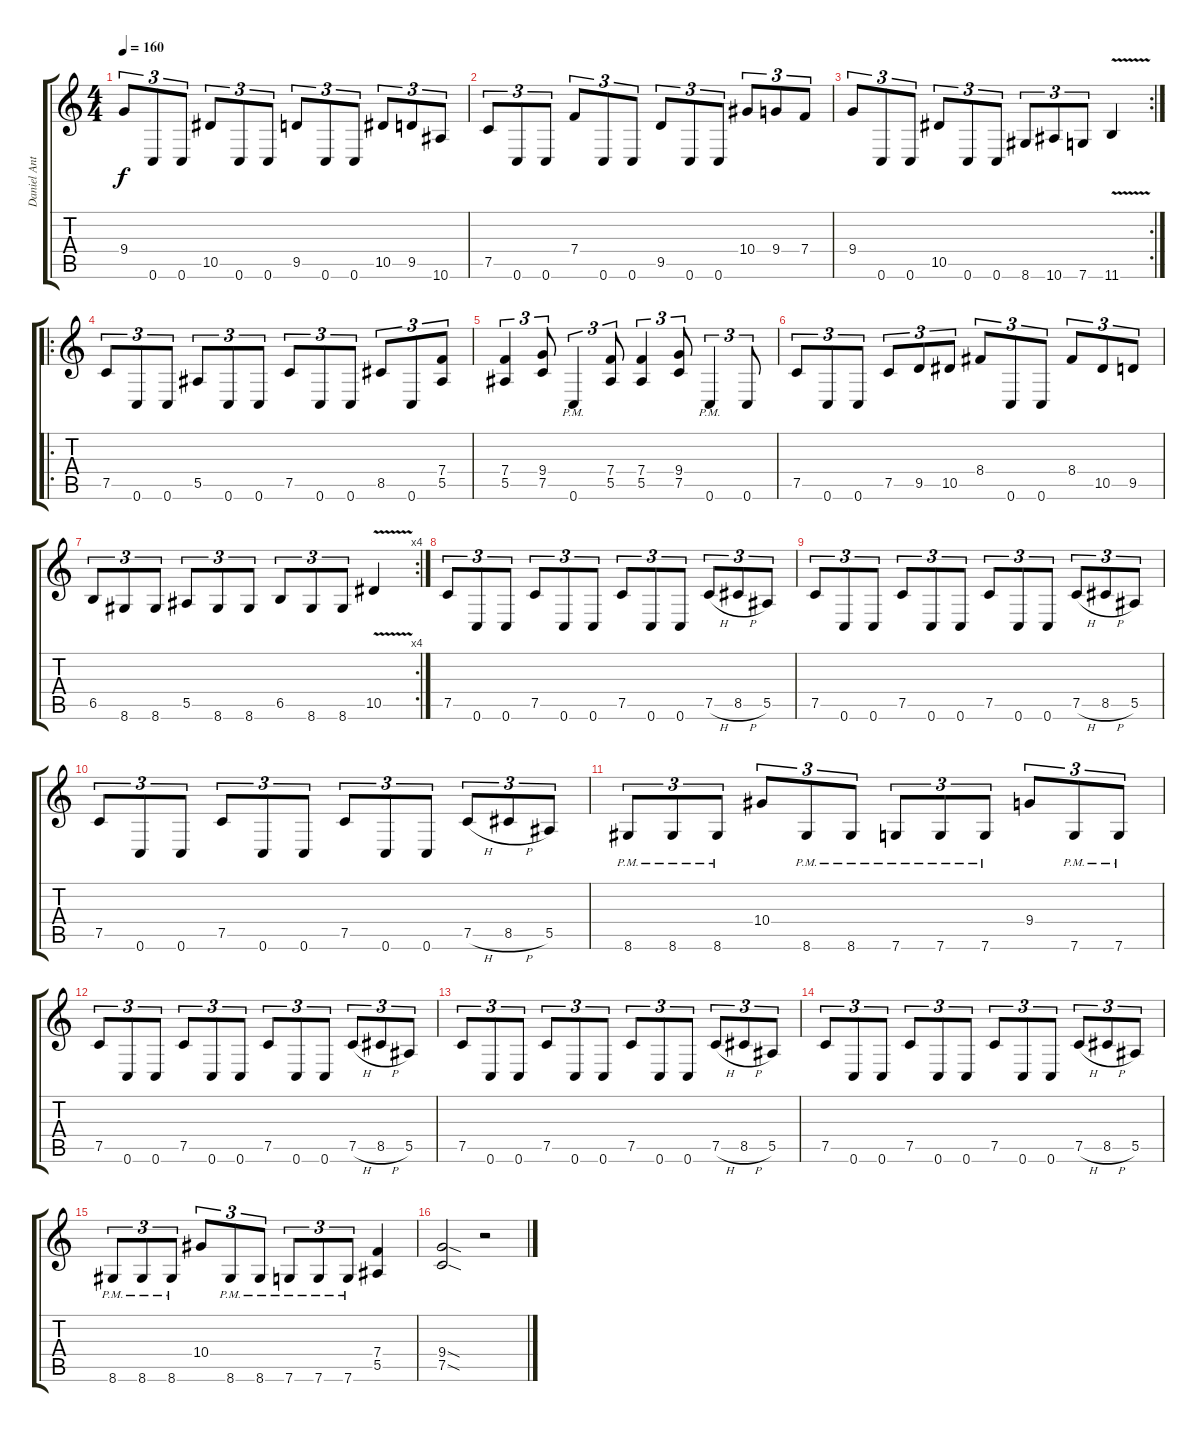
\track ("Daniel Antonsson " "Daniel Ant") {instrument distortionguitar}
\staff {score tabs}
\tuning (C4 G3 Eb3 Bb2 F2 C2) {hide}
\ts (4 4)
\tempo 160
\clef g2
\ks c
9.4.8{tu (3 2) dy f} 0.6.8{tu (3 2)} 0.6.8{tu (3 2)} 10.5.8{tu (3 2)} 0.6.8{tu (3 2)} 0.6.8{tu (3 2)} 9.5.8{tu (3 2)} 0.6.8{tu (3 2)} 0.6.8{tu (3 2)} 10.5.8{tu (3 2)} 9.5.8{tu (3 2)} 10.6.8{tu (3 2)} |
7.5.8{tu (3 2)} 0.6.8{tu (3 2)} 0.6.8{tu (3 2)} 7.4.8{tu (3 2)} 0.6.8{tu (3 2)} 0.6.8{tu (3 2)} 9.5.8{tu (3 2)} 0.6.8{tu (3 2)} 0.6.8{tu (3 2)} 10.4.8{tu (3 2)} 9.4.8{tu (3 2)} 7.4.8{tu (3 2)} |
\rc 2
9.4.8{tu (3 2)} 0.6.8{tu (3 2)} 0.6.8{tu (3 2)} 10.5.8{tu (3 2)} 0.6.8{tu (3 2)} 0.6.8{tu (3 2)} 8.6.8{tu (3 2)} 10.6.8{tu (3 2)} 7.6.8{tu (3 2)} 11.6{v}.4 |
\ro
7.5.8{tu (3 2)} 0.6.8{tu (3 2)} 0.6.8{tu (3 2)} 5.5.8{tu (3 2)} 0.6.8{tu (3 2)} 0.6.8{tu (3 2)} 7.5.8{tu (3 2)} 0.6.8{tu (3 2)} 0.6.8{tu (3 2)} 8.5.8{tu (3 2)} 0.6.8{tu (3 2)} (7.4 5.5).8{tu (3 2)} |
(7.4 5.5).4{tu (3 2)} (9.4 7.5).8{tu (3 2)} 0.6{pm}.4{tu (3 2)} (7.4 5.5).8{tu (3 2)} (7.4 5.5).4{tu (3 2)} (9.4 7.5).8{tu (3 2)} 0.6{pm}.4{tu (3 2)} 0.6.8{tu (3 2)} |
7.5.8{tu (3 2)} 0.6.8{tu (3 2)} 0.6.8{tu (3 2)} 7.5.8{tu (3 2)} 9.5.8{tu (3 2)} 10.5.8{tu (3 2)} 8.4.8{tu (3 2)} 0.6.8{tu (3 2)} 0.6.8{tu (3 2)} 8.4.8{tu (3 2)} 10.5.8{tu (3 2)} 9.5.8{tu (3 2)} |
\rc 4
6.5.8{tu (3 2)} 8.6.8{tu (3 2)} 8.6.8{tu (3 2)} 5.5.8{tu (3 2)} 8.6.8{tu (3 2)} 8.6.8{tu (3 2)} 6.5.8{tu (3 2)} 8.6.8{tu (3 2)} 8.6.8{tu (3 2)} 10.5{v}.4 |
7.5.8{tu (3 2)} 0.6.8{tu (3 2)} 0.6.8{tu (3 2)} 7.5.8{tu (3 2)} 0.6.8{tu (3 2)} 0.6.8{tu (3 2)} 7.5.8{tu (3 2)} 0.6.8{tu (3 2)} 0.6.8{tu (3 2)} 7.5{h}.8{tu (3 2)} 8.5{h}.8{tu (3 2)} 5.5.8{tu (3 2)} |
7.5.8{tu (3 2)} 0.6.8{tu (3 2)} 0.6.8{tu (3 2)} 7.5.8{tu (3 2)} 0.6.8{tu (3 2)} 0.6.8{tu (3 2)} 7.5.8{tu (3 2)} 0.6.8{tu (3 2)} 0.6.8{tu (3 2)} 7.5{h}.8{tu (3 2)} 8.5{h}.8{tu (3 2)} 5.5.8{tu (3 2)} |
7.5.8{tu (3 2)} 0.6.8{tu (3 2)} 0.6.8{tu (3 2)} 7.5.8{tu (3 2)} 0.6.8{tu (3 2)} 0.6.8{tu (3 2)} 7.5.8{tu (3 2)} 0.6.8{tu (3 2)} 0.6.8{tu (3 2)} 7.5{h}.8{tu (3 2)} 8.5{h}.8{tu (3 2)} 5.5.8{tu (3 2)} |
8.6{pm}.8{tu (3 2)} 8.6{pm}.8{tu (3 2)} 8.6{pm}.8{tu (3 2)} 10.4.8{tu (3 2)} 8.6{pm}.8{tu (3 2)} 8.6{pm}.8{tu (3 2)} 7.6{pm}.8{tu (3 2)} 7.6{pm}.8{tu (3 2)} 7.6{pm}.8{tu (3 2)} 9.4.8{tu (3 2)} 7.6{pm}.8{tu (3 2)} 7.6{pm}.8{tu (3 2)} |
7.5.8{tu (3 2)} 0.6.8{tu (3 2)} 0.6.8{tu (3 2)} 7.5.8{tu (3 2)} 0.6.8{tu (3 2)} 0.6.8{tu (3 2)} 7.5.8{tu (3 2)} 0.6.8{tu (3 2)} 0.6.8{tu (3 2)} 7.5{h}.8{tu (3 2)} 8.5{h}.8{tu (3 2)} 5.5.8{tu (3 2)} |
7.5.8{tu (3 2)} 0.6.8{tu (3 2)} 0.6.8{tu (3 2)} 7.5.8{tu (3 2)} 0.6.8{tu (3 2)} 0.6.8{tu (3 2)} 7.5.8{tu (3 2)} 0.6.8{tu (3 2)} 0.6.8{tu (3 2)} 7.5{h}.8{tu (3 2)} 8.5{h}.8{tu (3 2)} 5.5.8{tu (3 2)} |
7.5.8{tu (3 2)} 0.6.8{tu (3 2)} 0.6.8{tu (3 2)} 7.5.8{tu (3 2)} 0.6.8{tu (3 2)} 0.6.8{tu (3 2)} 7.5.8{tu (3 2)} 0.6.8{tu (3 2)} 0.6.8{tu (3 2)} 7.5{h}.8{tu (3 2)} 8.5{h}.8{tu (3 2)} 5.5.8{tu (3 2)} |
8.6{pm}.8{tu (3 2)} 8.6{pm}.8{tu (3 2)} 8.6{pm}.8{tu (3 2)} 10.4.8{tu (3 2)} 8.6{pm}.8{tu (3 2)} 8.6{pm}.8{tu (3 2)} 7.6{pm}.8{tu (3 2)} 7.6{pm}.8{tu (3 2)} 7.6{pm}.8{tu (3 2)} (7.4 5.5).4 |
(9.4{sod} 7.5{sod}).2 r.2
